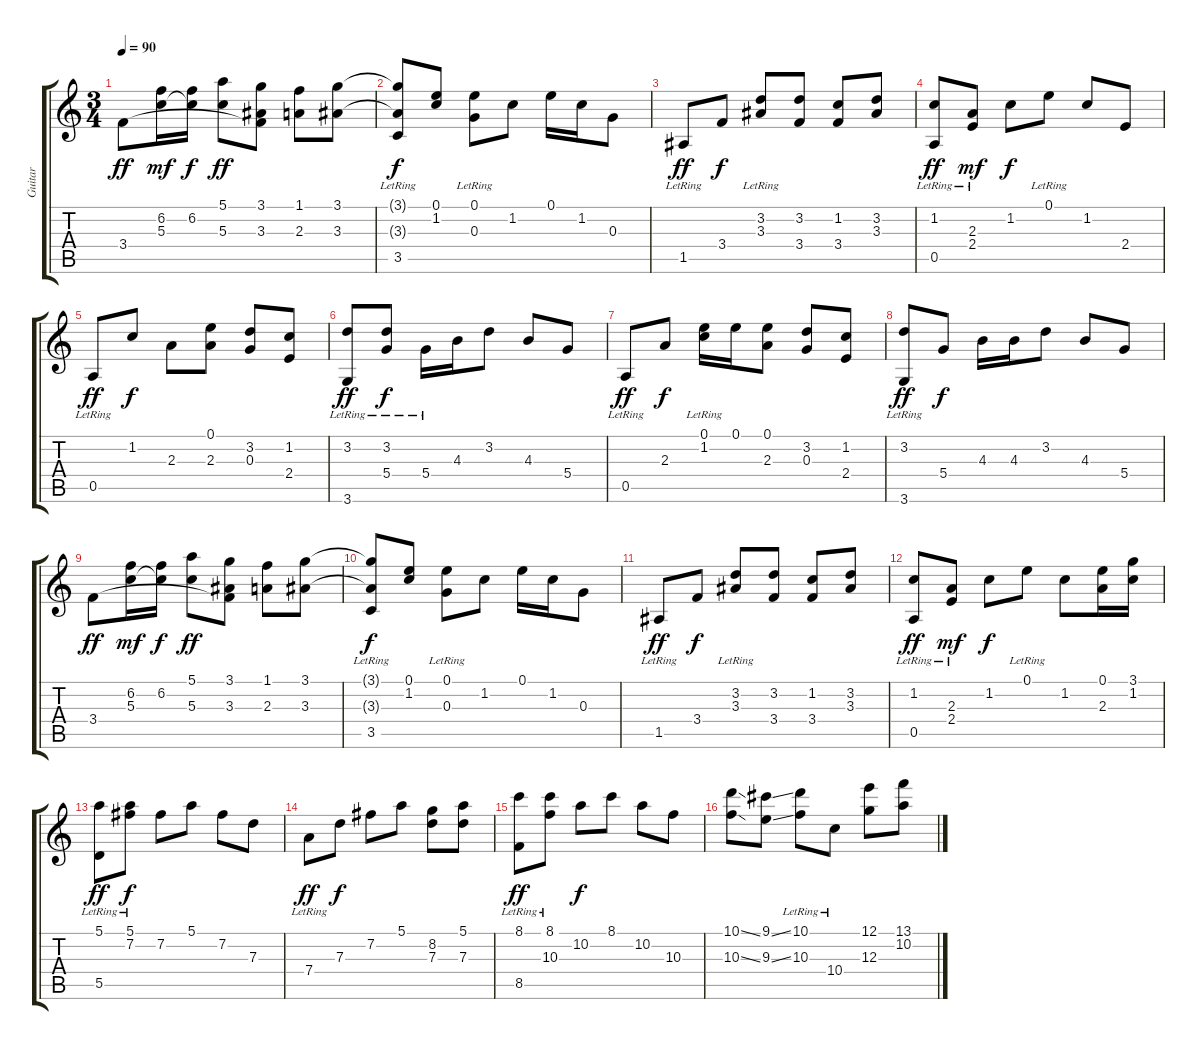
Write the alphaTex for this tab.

\track ("Guitar" "Guitar") {instrument acousticguitarnylon}
\staff {score tabs}
\tuning (E4 B3 G3 D3 A2 E2) {hide}
\ts (3 4)
\tempo 90
\clef g2
\ks c
3.4.8{dy ff} (6.2 5.3).16{dy mf} (6.2 5.3{t}).16{dy f} (5.1 5.3).8{dy ff} (3.1 3.3 3.4{t}).8 (1.1 2.3).8 (3.1 3.3).8 |
(3.1{t} 3.3{t} 3.5{lr}).8{dy f} (0.1 1.2).8 (0.1{lr} 0.3{lr}).8 1.2.8 0.1.16 1.2.16 0.3.8 |
1.5{lr}.8{dy ff} 3.4.8{dy f} (3.2 3.3{lr}).8 (3.2 3.4).8 (1.2 3.4).8 (3.2 3.3).8 |
(1.2 0.5{lr}).8{dy ff} (2.3{lr} 2.4{lr}).8{dy mf} 1.2.8{dy f} 0.1{lr}.8 1.2.8 2.4.8 |
0.5{lr}.8{dy ff} 1.2.8{dy f} 2.3.8 (0.1 2.3).8 (3.2 0.3).8 (1.2 2.4).8 |
(3.2 3.6{lr}).8{dy ff} (3.2{lr} 5.4).8{dy f} 5.4{lr}.16 4.3.16 3.2.8 4.3.8 5.4.8 |
0.5{lr}.8{dy ff} 2.3.8{dy f} (0.1 1.2{lr}).16 0.1.16 (0.1 2.3).8 (3.2 0.3).8 (1.2 2.4).8 |
(3.2{lr} 3.6{lr}).8{dy ff} 5.4.8{dy f} 4.3.16 4.3.16 3.2.8 4.3.8 5.4.8 |
3.4.8{dy ff} (6.2 5.3).16{dy mf} (6.2 5.3{t}).16{dy f} (5.1 5.3).8{dy ff} (3.1 3.3 3.4{t}).8 (1.1 2.3).8 (3.1 3.3).8 |
(3.1{t} 3.3{t} 3.5{lr}).8{dy f} (0.1 1.2).8 (0.1{lr} 0.3{lr}).8 1.2.8 0.1.16 1.2.16 0.3.8 |
1.5{lr}.8{dy ff} 3.4.8{dy f} (3.2 3.3{lr}).8 (3.2 3.4).8 (1.2 3.4).8 (3.2 3.3).8 |
(1.2 0.5{lr}).8{dy ff} (2.3{lr} 2.4{lr}).8{dy mf} 1.2.8{dy f} 0.1{lr}.8 1.2.8 (0.1 2.3).16 (3.1 1.2).16 |
(5.1 5.5{lr}).8{dy ff} (5.1{lr} 7.2).8{dy f} 7.2.8 5.1.8 7.2.8 7.3.8 |
7.4{lr}.8{dy ff} 7.3.8{dy f} 7.2.8 5.1.8 (8.2 7.3).8 (5.1 7.3).8 |
(8.1 8.5{lr}).8{dy ff} (8.1{lr} 10.3{lr}).8 10.2.8{dy f} 8.1.8 10.2.8 10.3.8 |
(10.1{ss} 10.3{ss}).8 (9.1{ss} 9.3{ss}).8 (10.1{lr} 10.3{lr}).8 10.4{lr}.8 (12.1 12.3).8 (13.1 10.2).8
